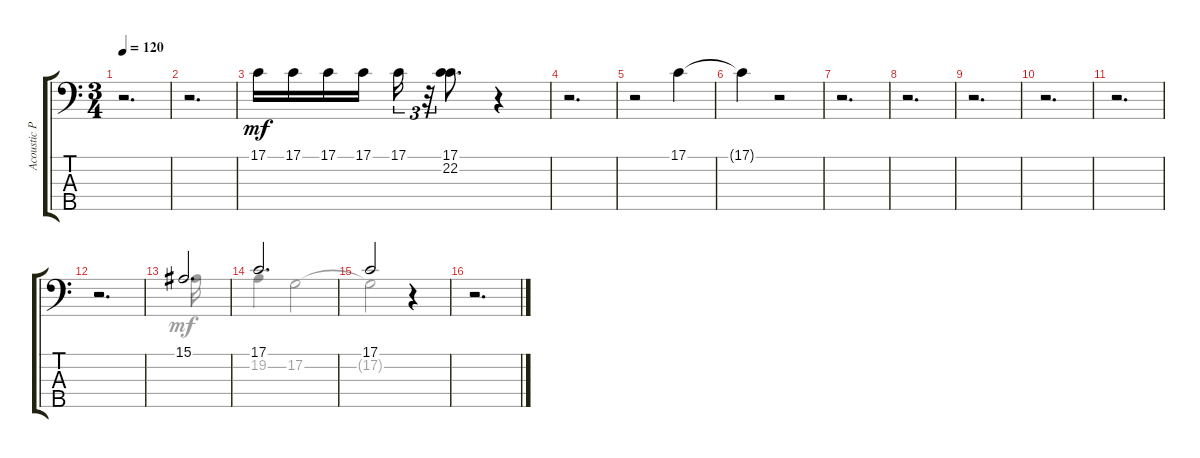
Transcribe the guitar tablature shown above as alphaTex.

\track ("Acoustic Piano (Staff 2)" "Acoustic P") {instrument acousticgrandpiano}
\staff {score tabs}
\tuning (G2 D2 A1 E1 B0) {hide}
\voice
\ts (3 4)
\tempo 120
\clef f4
\ks aminor
r.2{d dy mf} |
r.2{d} |
17.1.16 17.1.16 17.1.16 17.1.16 17.1.16{tu (3 2)} r.32{tu (3 2)} (17.1 22.2).8{d} r.4 |
r.2{d} |
r.2 17.1.4 |
17.1{t}.4 r.2 |
r.2{d} |
r.2{d} |
r.2{d} |
r.2{d} |
r.2{d} |
r.2{d} |
15.1.2{d} |
17.1.2{d} |
17.1.2 r.4 |
r.2{d}
\voice
\clef f4
\ottava regular
\simile none
\ks aminor
|
|
|
|
|
|
|
|
|
|
|
|
15.1.16 |
19.2.4 17.2.2 |
17.2{t}.2 |
